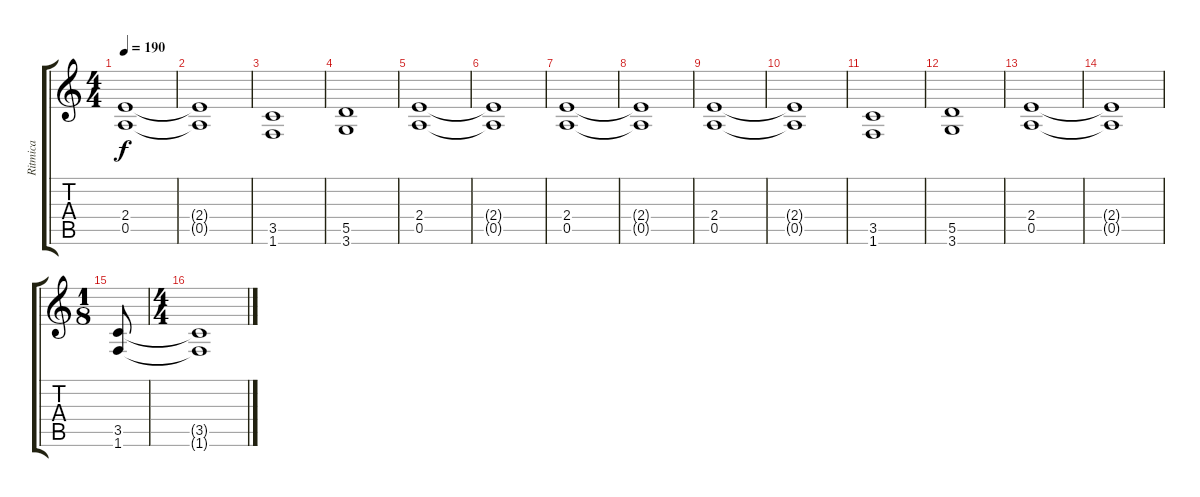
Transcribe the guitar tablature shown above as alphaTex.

\track ("Ritmica" "Ritmica") {instrument distortionguitar}
\staff {score tabs}
\tuning (E4 B3 G3 D3 A2 E2) {hide}
\ts (4 4)
\tempo 190
\clef g2
\ks c
(2.4 0.5).1{dy f} |
(2.4{t} 0.5{t}).1 |
(3.5 1.6).1 |
(5.5 3.6).1 |
(2.4 0.5).1 |
(2.4{t} 0.5{t}).1 |
(2.4 0.5).1 |
(2.4{t} 0.5{t}).1 |
(2.4 0.5).1 |
(2.4{t} 0.5{t}).1 |
(3.5 1.6).1 |
(5.5 3.6).1 |
(2.4 0.5).1 |
(2.4{t} 0.5{t}).1 |
\ts (1 8)
(3.5 1.6).8 |
\ts (4 4)
(3.5{t} 1.6{t}).1
